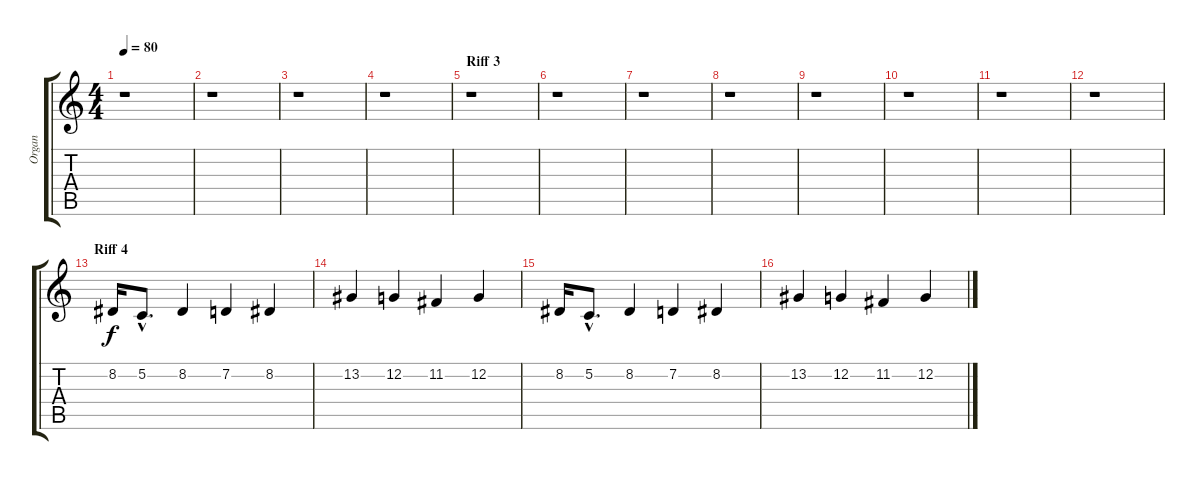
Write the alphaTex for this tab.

\track ("Organ" "Organ") {instrument stringensemble1}
\staff {score tabs}
\tuning (C4 G3 Eb3 Bb2 F2 C2) {hide}
\ts (4 4)
\tempo 80
\clef g2
\ks c
r.1{dy f} |
r.1 |
r.1 |
r.1 |
\section ("" "Riff 3")
r.1 |
r.1 |
r.1 |
r.1 |
r.1 |
r.1 |
r.1 |
r.1 |
\section ("" "Riff 4")
8.2.16 5.2{hac}.8{d} 8.2.4 7.2.4 8.2.4 |
13.2.4 12.2.4 11.2.4 12.2.4 |
8.2.16 5.2{hac}.8{d} 8.2.4 7.2.4 8.2.4 |
13.2.4 12.2.4 11.2.4 12.2.4
